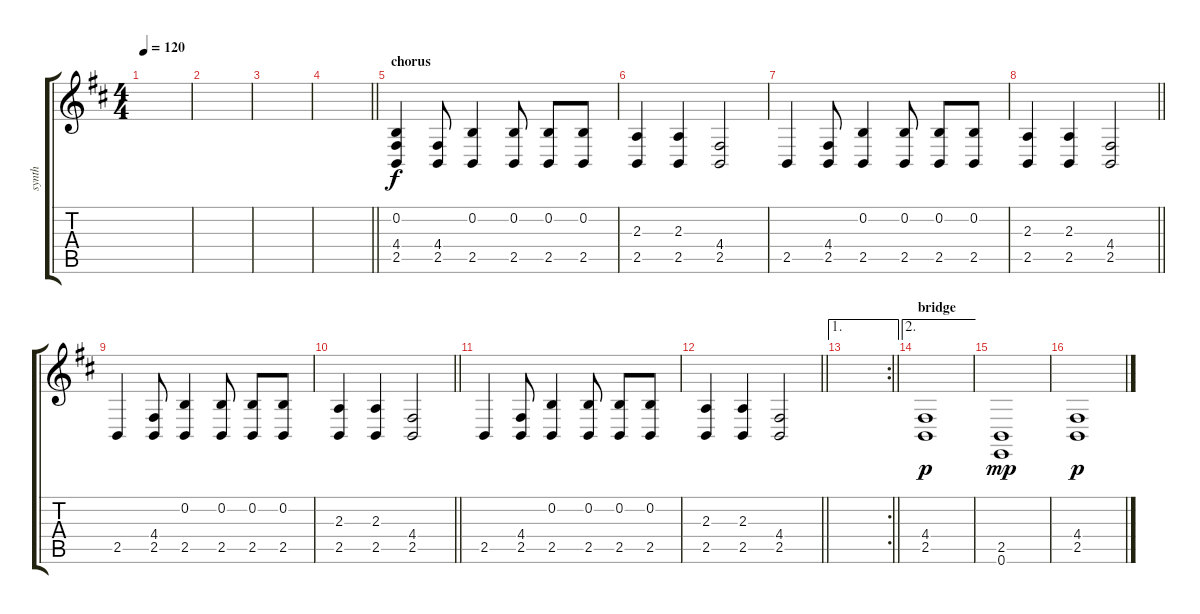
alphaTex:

\track ("synth" "synth") {instrument pad6metallic}
\staff {score tabs}
\tuning (E4 B3 G3 D3 A2 E2) {hide}
\ts (4 4)
\tempo 120
\clef g2
\ks bminor
|
|
|
\barLineRight lightlight
|
\section ("" "chorus")
(0.2 4.4 2.5).4 (4.4 2.5).8 (0.2 2.5).4 (0.2 2.5).8 (0.2 2.5).8 (0.2 2.5).8 |
(2.3 2.5).4 (2.3 2.5).4 (4.4 2.5).2 |
2.5.4 (4.4 2.5).8 (0.2 2.5).4 (0.2 2.5).8 (0.2 2.5).8 (0.2 2.5).8 |
\barLineRight lightlight
(2.3 2.5).4 (2.3 2.5).4 (4.4 2.5).2 |
2.5.4 (4.4 2.5).8 (0.2 2.5).4 (0.2 2.5).8 (0.2 2.5).8 (0.2 2.5).8 |
\barLineRight lightlight
(2.3 2.5).4 (2.3 2.5).4 (4.4 2.5).2 |
2.5.4 (4.4 2.5).8 (0.2 2.5).4 (0.2 2.5).8 (0.2 2.5).8 (0.2 2.5).8 |
\barLineRight lightlight
(2.3 2.5).4 (2.3 2.5).4 (4.4 2.5).2 |
\ae 1
\rc 2
\barLineRight lightlight
|
\ae 2
\section ("" "bridge")
(4.4 2.5).1{dy p} |
(2.5 0.6).1{dy mp} |
(4.4 2.5).1{dy p}
